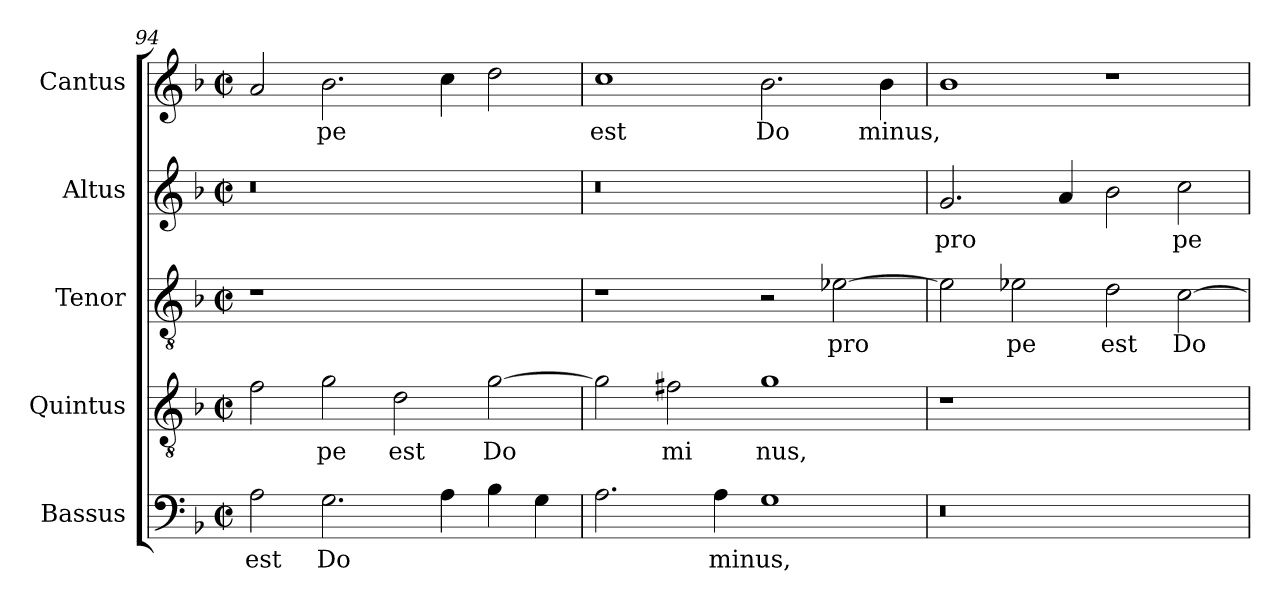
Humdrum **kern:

**kern	**text	**kern	**text	**kern	**text	**kern	**text	**kern	**text
*part5	*part5	*part4	*part4	*part3	*part3	*part2	*part2	*part1	*part1
*staff5	*staff5	*staff4	*staff4	*staff3	*staff3	*staff2	*staff2	*staff1	*staff1
*I"Bassus	*	*I"Quintus	*	*I"Tenor	*	*I"Altus	*	*I"Cantus	*
*clefF4	*	*clefGv2	*	*clefGv2	*	*clefG2	*	*clefG2	*
*k[b-]	*	*k[b-]	*	*k[b-]	*	*k[b-]	*	*k[b-]	*
*F:	*	*F:	*	*F:	*	*F:	*	*F:	*
*M2/2	*	*M2/2	*	*M2/2	*	*M2/2	*	*M2/2	*
*met(c|)	*	*met(c|)	*	*met(c|)	*	*met(c|)	*	*met(c|)	*
=94	=94	=94	=94	=94	=94	=94	=94	=94	=94
!	!LO:LY:b:cj	!	!LO:LY:b:cj	!	!	!	!	!	!LO:LY:b:cj
2A\	est	2f\	.	1r	.	0r	.	2a/	.
!	!LO:LY:b:cj	!	!LO:LY:b:cj	!	!	!	!	!	!LO:LY:b:cj
2.G\	Do-	2g\	pe	.	.	.	.	2.b-\	pe
!	!	!	!LO:LY:b:cj	!	!	!	!	!	!
.	.	2d\	est	1ryy	.	.	.	.	.
!	!LO:LY:b:cj	!	!	!	!	!	!	!	!LO:LY:b:cj
4A\	--	.	.	.	.	.	.	4cc\	.
!	!LO:LY:b:cj	!	!LO:LY:b:cj	!	!	!	!	!	!LO:LY:b:cj
4B-\	--	[>2g\	Do	.	.	.	.	2dd\	.
!	!LO:LY:b:cj	!	!	!	!	!	!	!	!
4G\	--	.	.	.	.	.	.	.	.
=95	=95	=95	=95	=95	=95	=95	=95	=95	=95
!	!LO:LY:b:cj	!	!LO:LY:b:cj	!	!	!	!	!	!LO:LY:b:cj
2.A\	--	2g\]	.	1r	.	0r	.	1cc	est
!	!	!	!LO:LY:b:cj	!	!	!	!	!	!
.	.	2f#\	mi	.	.	.	.	.	.
!	!LO:LY:b:cj	!	!	!	!	!	!	!	!
4A\	-minus,	.	.	.	.	.	.	.	.
!	!LO:LY:b:cj	!	!LO:LY:b:cj	!	!	!	!	!	!LO:LY:b:cj
1G	.	1g	nus,	2r	.	.	.	2.b-\	Do
!	!	!	!	!	!LO:LY:b:cj	!	!	!	!
.	.	.	.	[>2e-X\	pro	.	.	.	.
!	!	!	!	!	!	!	!	!	!LO:LY:b:cj
.	.	.	.	.	.	.	.	4b-\	minus,
=96	=96	=96	=96	=96	=96	=96	=96	=96	=96
!	!	!	!	!	!LO:LY:b:cj	!	!LO:LY:b:cj	!	!LO:LY:b:cj
0r	.	1r	.	2e-\]	.	2.g/	pro	1b-	.
!	!	!	!	!	!LO:LY:b:cj	!	!	!	!
.	.	.	.	2e-X\	pe	.	.	.	.
!	!	!	!	!	!	!	!LO:LY:b:cj	!	!
.	.	.	.	.	.	4a/	.	.	.
!	!	!	!	!	!LO:LY:b:cj	!	!LO:LY:b:cj	!	!
.	.	1ryy	.	2d\	est	2b-\	.	1r	.
!	!	!	!	!	!LO:LY:b:cj	!	!LO:LY:b:cj	!	!
.	.	.	.	[>2c\	Do	2cc\	pe	.	.
=	=	=	=	=	=	=	=	=	=
*-	*-	*-	*-	*-	*-	*-	*-	*-	*-
